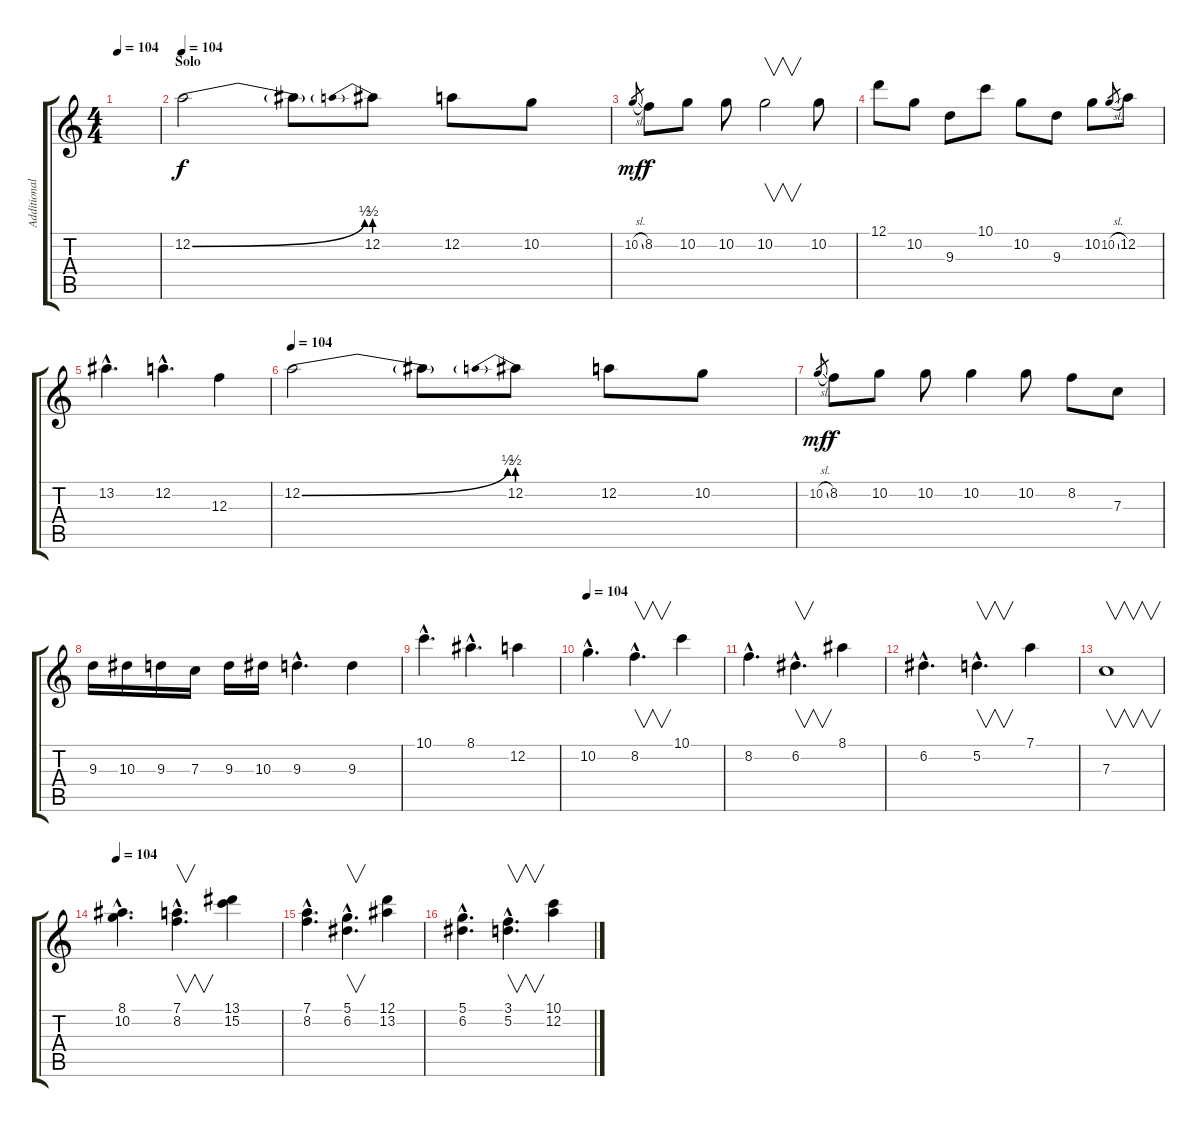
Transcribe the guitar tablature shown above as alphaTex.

\track ("Additional Guitars" "Additional") {instrument distortionguitar}
\staff {score tabs}
\tuning (D4 A3 F3 C3 G2 D2) {hide}
\ts (4 4)
\tempo 104
\clef g2
\ks c
|
\section ("" "Solo")
\tempo 104
12.2{be (bend 0 0 60 2)}.2 12.2{t}.8 12.2{be (prebend 0 2 60 2)}.8 12.2.8 10.2.8 |
10.2{sl}.8{gr dy mf} 8.2.8{dy f} 10.2.8 10.2.8 10.2.2{v} 10.2.8 |
12.1.8 10.2.8 9.3.8 10.1.8 10.2.8 9.3.8 10.2.8 10.2{sl}.8{gr} 12.2.8 |
13.2{hac}.4{d} 12.2{hac}.4{d} 12.3.4 |
\tempo 104
12.2{be (bend 0 0 60 2)}.2 12.2{t}.8 12.2{be (prebend 0 2 60 2)}.8 12.2.8 10.2.8 |
10.2{sl}.8{gr dy mf} 8.2.8{dy f} 10.2.8 10.2.8 10.2.4 10.2.8 8.2.8 7.3.8 |
9.3.16 10.3.16 9.3.16 7.3.16 9.3.16 10.3.16 9.3{hac}.4{d} 9.3.4 |
10.1{hac}.4{d} 8.1{hac}.4{d} 12.2.4 |
\tempo 104
10.2{hac}.4{d} 8.2{hac}.4{v d} 10.1.4 |
8.2{hac}.4{d} 6.2{hac}.4{v d} 8.1.4 |
6.2{hac}.4{d} 5.2{hac}.4{v d} 7.1.4 |
7.3.1{v} |
\tempo 104
(8.1{hac} 10.2{hac}).4{d} (7.1{hac} 8.2{hac}).4{v d} (13.1 15.2).4 |
(7.1{hac} 8.2{hac}).4{d} (5.1{hac} 6.2{hac}).4{v d} (12.1 13.2).4 |
(5.1{hac} 6.2{hac}).4{d} (3.1{hac} 5.2{hac}).4{v d} (10.1 12.2).4
